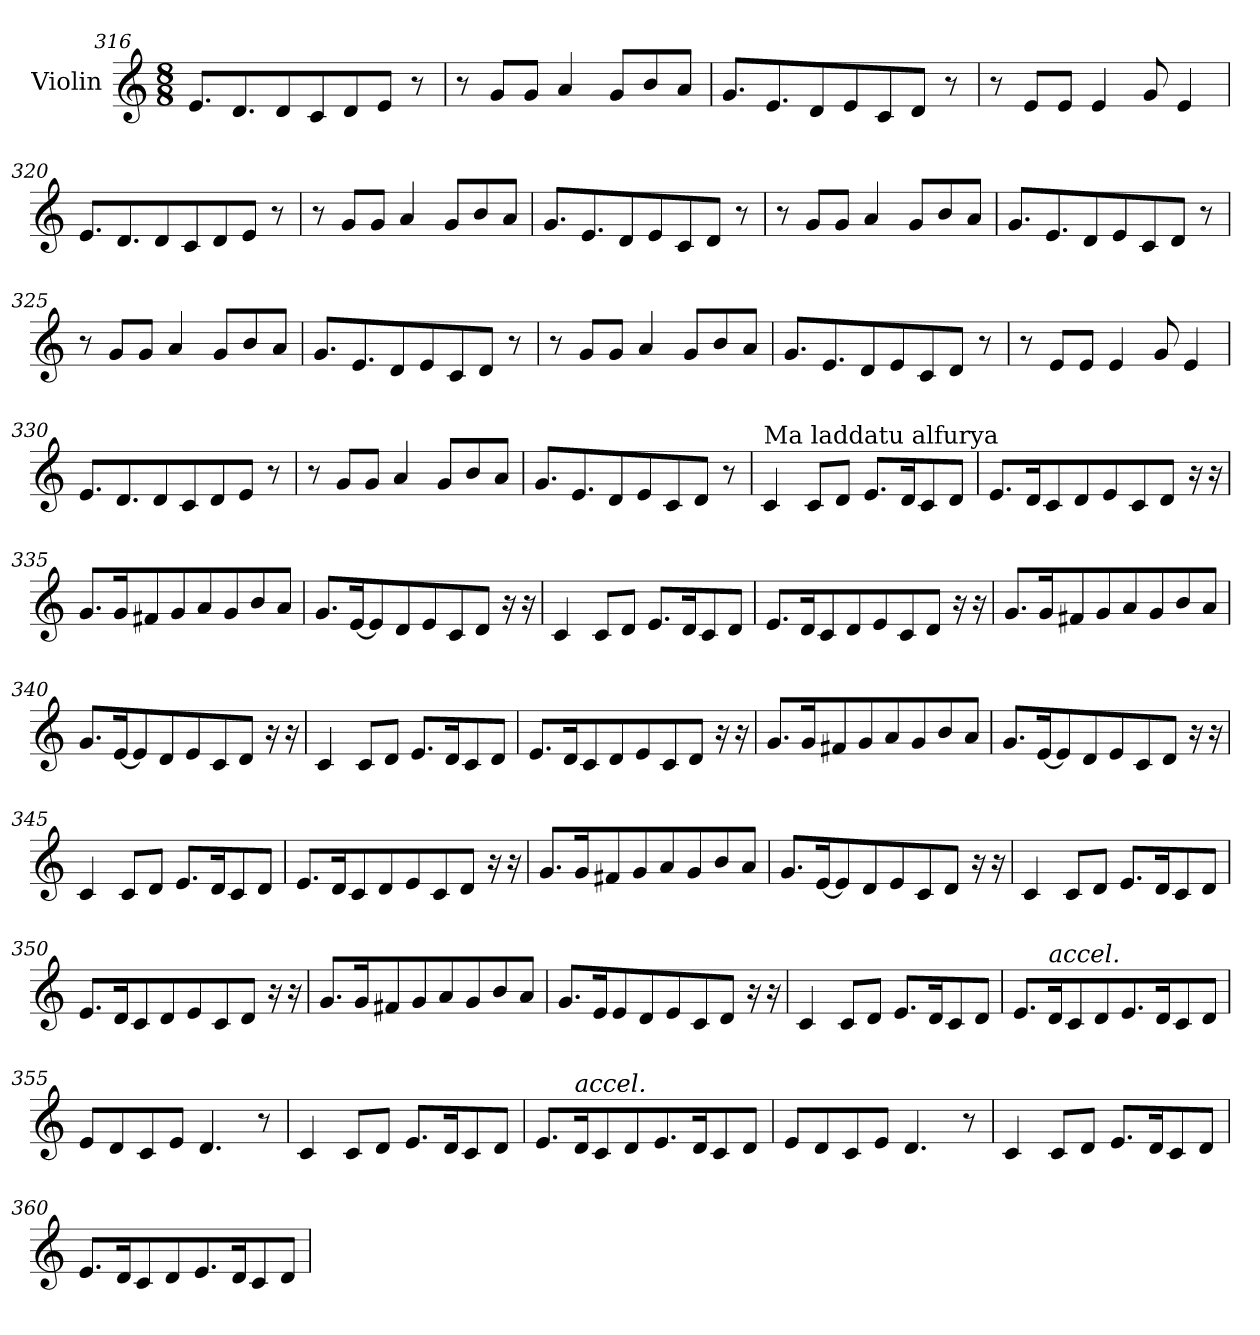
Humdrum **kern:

**kern
*part1
*staff1
*I"Violin
*clefG2
*k[]
*C:
*M8/8
=316
8.e/L
8.d/
8d/
8c/
8d/
8e/J
8r
=317
8r
8g/L
8g/J
4a/
8g/L
8b/
8a/J
=318
8.g/L
8.e/
8d/
8e/
8c/
8d/J
8r
!!LO:LB:g=z
=319
8r
8e/L
8e/J
4e/
8g/
4e/
=320
8.e/L
8.d/
8d/
8c/
8d/
8e/J
8r
=321
8r
8g/L
8g/J
4a/
8g/L
8b/
8a/J
=322
8.g/L
8.e/
8d/
8e/
8c/
8d/J
8r
!!LO:LB:g=z
=323
8r
8g/L
8g/J
4a/
8g/L
8b/
8a/J
=324
8.g/L
8.e/
8d/
8e/
8c/
8d/J
8r
=325
8r
8g/L
8g/J
4a/
8g/L
8b/
8a/J
=326
8.g/L
8.e/
8d/
8e/
8c/
8d/J
8r
!!LO:LB:g=z
=327
8r
8g/L
8g/J
4a/
8g/L
8b/
8a/J
=328
8.g/L
8.e/
8d/
8e/
8c/
8d/J
8r
=329
8r
8e/L
8e/J
4e/
8g/
4e/
=330
8.e/L
8.d/
8d/
8c/
8d/
8e/J
8r
!!LO:LB:g=z
=331
8r
8g/L
8g/J
4a/
8g/L
8b/
8a/J
=332
8.g/L
8.e/
8d/
8e/
8c/
8d/J
8r
=333
!LO:TX:a:t=Ma laddatu alfurya
4c/
8c/L
8d/J
8.e/L
16d/K
8c/
8d/J
=334
8.e/L
16d/K
8c/
8d/
8e/
8c/
8d/J
16r
16r
!!LO:LB:g=z
=335
8.g/L
16g/K
8f#X/
8g/
8a/
8g/
8b/
8a/J
=336
8.g/L
[16e/K
8e/]
8d/
8e/
8c/
8d/J
16r
16r
=337
4c/
8c/L
8d/J
8.e/L
16d/K
8c/
8d/J
=338
8.e/L
16d/K
8c/
8d/
8e/
8c/
8d/J
16r
16r
!!LO:LB:g=z
=339
8.g/L
16g/K
8f#X/
8g/
8a/
8g/
8b/
8a/J
=340
8.g/L
[16e/K
8e/]
8d/
8e/
8c/
8d/J
16r
16r
=341
4c/
8c/L
8d/J
8.e/L
16d/K
8c/
8d/J
=342
8.e/L
16d/K
8c/
8d/
8e/
8c/
8d/J
16r
16r
!!LO:PB:g=z
=343
8.g/L
16g/K
8f#X/
8g/
8a/
8g/
8b/
8a/J
=344
8.g/L
[16e/K
8e/]
8d/
8e/
8c/
8d/J
16r
16r
=345
4c/
8c/L
8d/J
8.e/L
16d/K
8c/
8d/J
=346
8.e/L
16d/K
8c/
8d/
8e/
8c/
8d/J
16r
16r
!!LO:LB:g=z
=347
8.g/L
16g/K
8f#X/
8g/
8a/
8g/
8b/
8a/J
=348
8.g/L
[16e/K
8e/]
8d/
8e/
8c/
8d/J
16r
16r
=349
4c/
8c/L
8d/J
8.e/L
16d/K
8c/
8d/J
=350
8.e/L
16d/K
8c/
8d/
8e/
8c/
8d/J
16r
16r
!!LO:LB:g=z
=351
8.g/L
16g/K
8f#X/
8g/
8a/
8g/
8b/
8a/J
=352
8.g/L
16e/K
8e/
8d/
8e/
8c/
8d/J
16r
16r
=353
4c/
8c/L
8d/J
8.e/L
16d/K
8c/
8d/J
=354
8.e/L
!LO:TX:a:i:t=accel.
16d/K
8c/
8d/
8.e/
16d/K
8c/
8d/J
!!LO:LB:g=z
=355
8e/L
8d/
8c/
8e/J
4.d/
8r
=356
4c/
8c/L
8d/J
8.e/L
16d/K
8c/
8d/J
=357
8.e/L
!LO:TX:a:i:t=accel.
16d/K
8c/
8d/
8.e/
16d/K
8c/
8d/J
=358
8e/L
8d/
8c/
8e/J
4.d/
8r
!!LO:LB:g=z
=359
4c/
8c/L
8d/J
8.e/L
16d/K
8c/
8d/J
=360
8.e/L
16d/K
8c/
8d/
8.e/
16d/K
8c/
8d/J
=
*-
